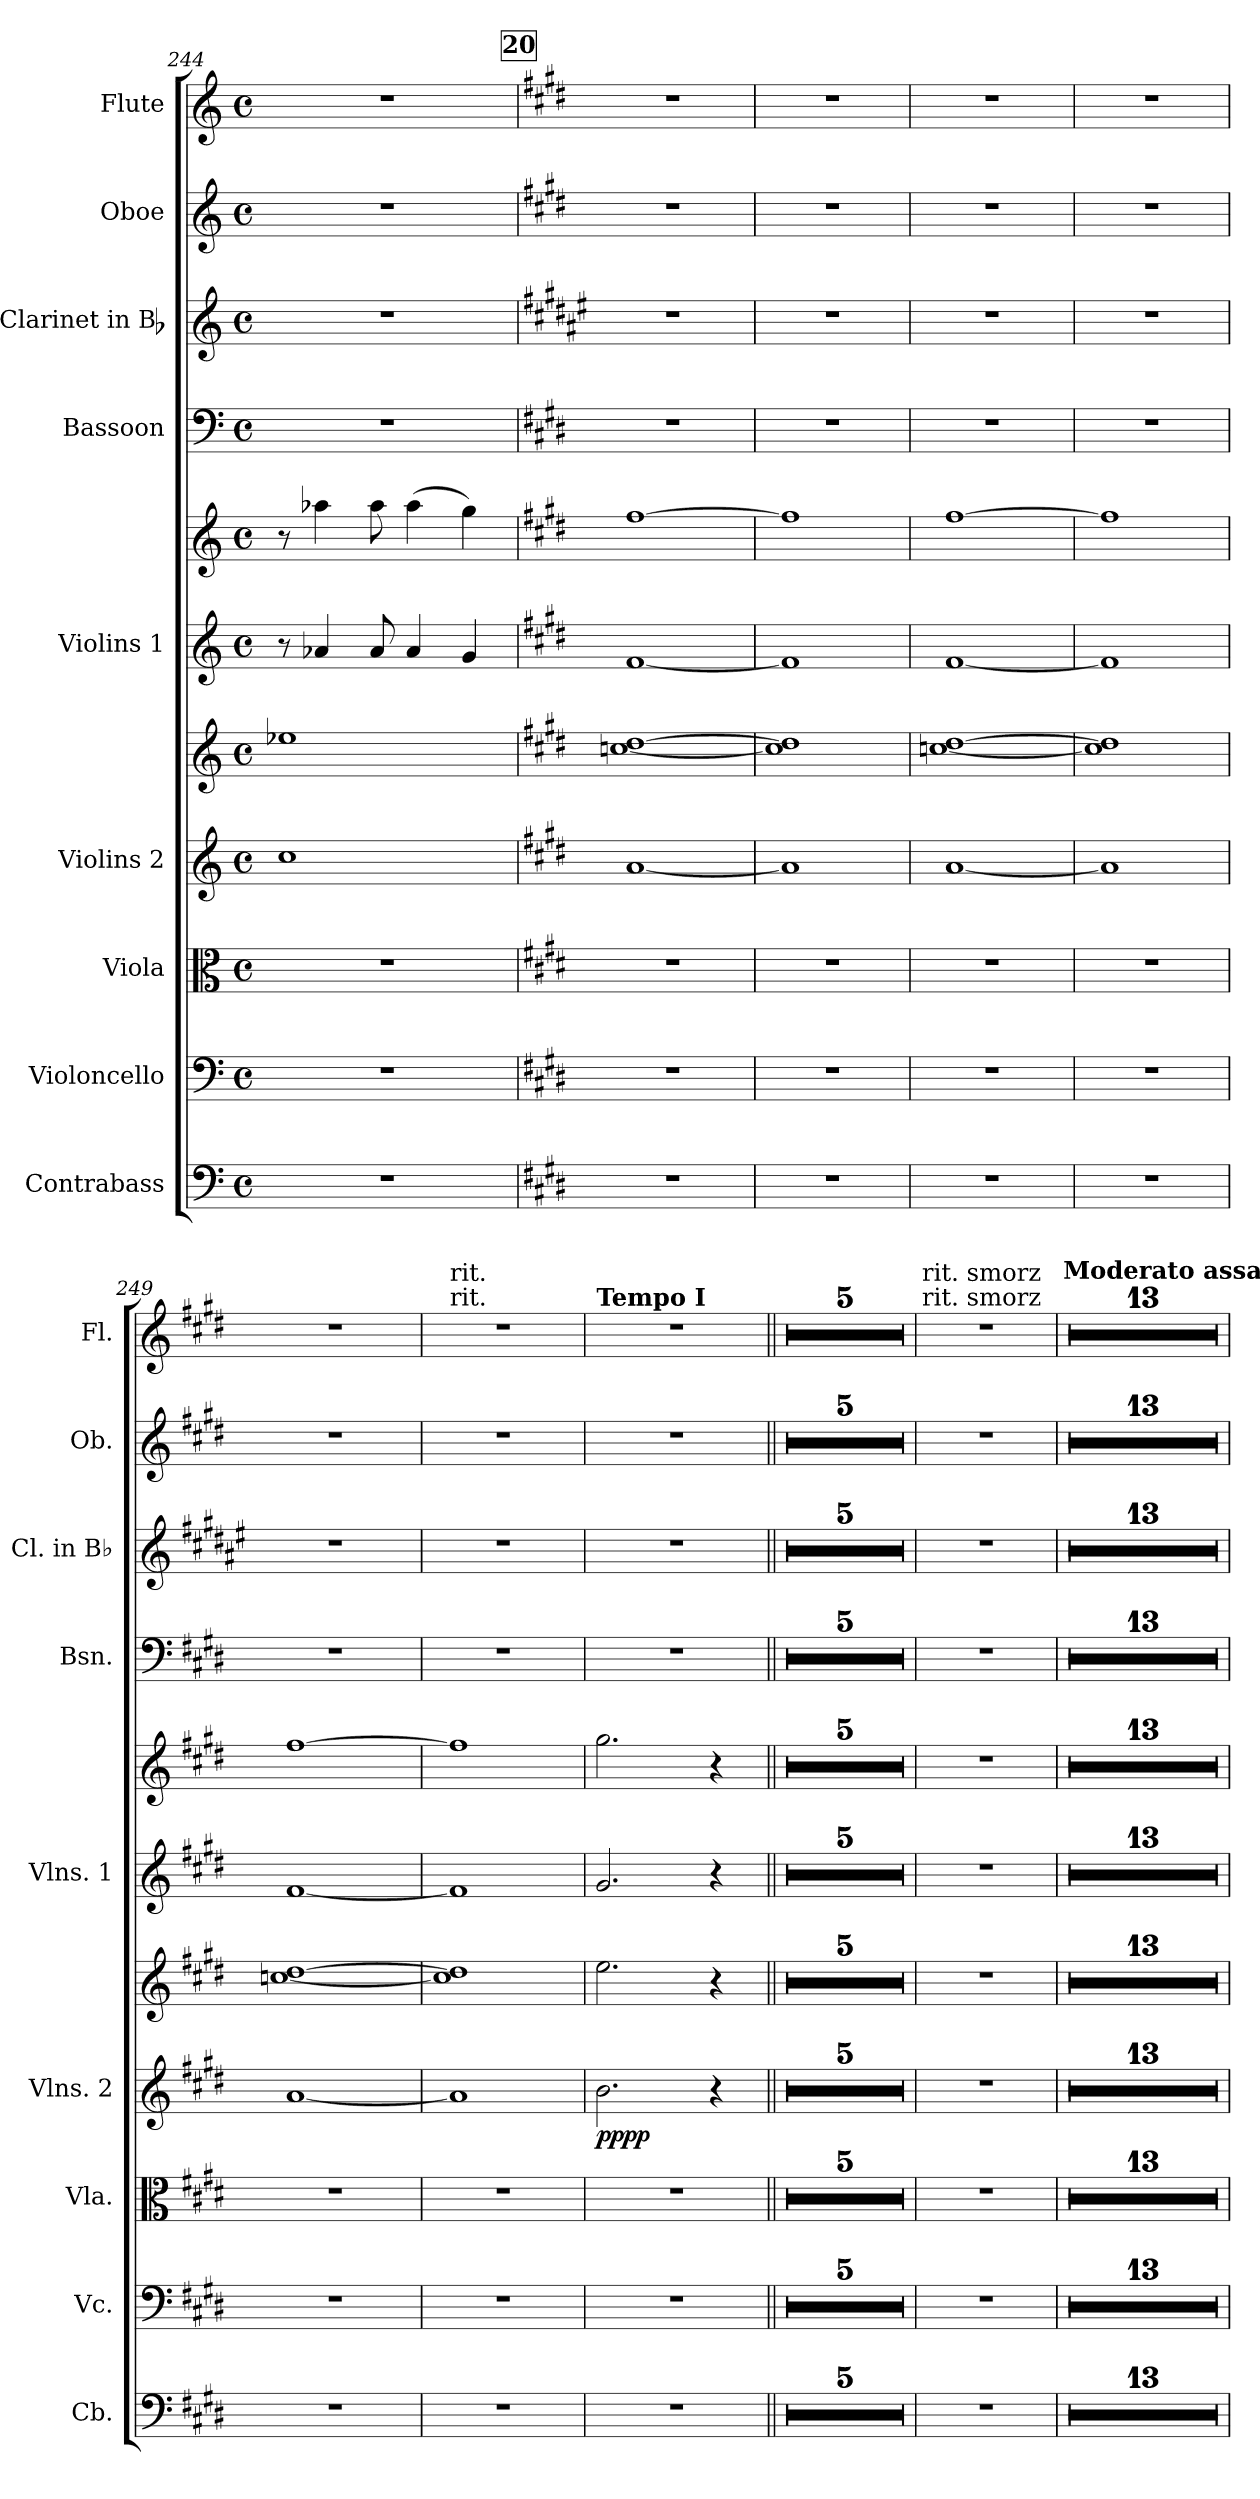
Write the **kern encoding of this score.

**kern	**kern	**kern	**kern	**kern	**dynam	**kern	**kern	**dynam	**kern	**kern	**kern	**kern
*part9	*part8	*part7	*part6	*part6	*part6	*part5	*part5	*part5	*part4	*part3	*part2	*part1
*staff11	*staff10	*staff9	*staff8	*staff7	*staff7/8	*staff6	*staff5	*staff5/6	*staff4	*staff3	*staff2	*staff1
*I"Contrabass	*I"Violoncello	*I"Viola	*I"Violins 2	*	*	*I"Violins 1	*	*	*I"Bassoon	*I"Clarinet in Bb	*I"Oboe	*I"Flute
*I'Cb.	*I'Vc.	*I'Vla.	*I'Vlns. 2	*	*	*I'Vlns. 1	*	*	*I'Bsn.	*I'Cl. in Bb	*I'Ob.	*I'Fl.
*clefF4	*clefF4	*clefC3	*clefG2	*clefG2	*	*clefG2	*clefG2	*	*clefF4	*clefG2	*clefG2	*clefG2
*ITrd7c12	*	*	*	*	*	*	*	*	*	*ITrd1c2	*	*
*k[]	*k[]	*k[]	*k[]	*k[]	*	*k[]	*k[]	*	*k[]	*k[b-e-]	*k[]	*k[]
*M4/4	*M4/4	*M4/4	*M4/4	*M4/4	*	*M4/4	*M4/4	*	*M4/4	*M4/4	*M4/4	*M4/4
*met(c)	*met(c)	*met(c)	*met(c)	*met(c)	*	*met(c)	*met(c)	*	*met(c)	*met(c)	*met(c)	*met(c)
=244	=244	=244	=244	=244	=244	=244	=244	=244	=244	=244	=244	=244
1r	1r	1r	1cc	1ee-X	.	8r	8r	.	1r	1r	1r	1r
.	.	.	.	.	.	4a-X/	4aa-X\	.	.	.	.	.
.	.	.	.	.	.	8a-/	8aa-\	.	.	.	.	.
.	.	.	.	.	.	4a-/	(4aa-\	.	.	.	.	.
.	.	.	.	.	.	4g/	4gg\)	.	.	.	.	.
!!LO:REH:place=s1:a:B:fs=14:t=20
=245	=245	=245	=245	=245	=245	=245	=245	=245	=245	=245	=245	=245
*k[f#c#g#d#]	*k[f#c#g#d#]	*k[f#c#g#d#]	*k[f#c#g#d#]	*k[f#c#g#d#]	*	*k[f#c#g#d#]	*k[f#c#g#d#]	*	*k[f#c#g#d#]	*k[f#c#g#d#]	*k[f#c#g#d#]	*k[f#c#g#d#]
!	!	!	!	!	!LO:DY:b=2	!	!	!	!	!	!	!
!	!	!	!	!	!LO:DY:n=1:b	!	!	!LO:DY:b=2	!	!	!	!
!	!	!	!	!	!	!	!	!LO:DY:n=1:b	!	!	!	!
1r	1r	1r	[1a	[1ccn [1dd#	other-dynamics other-dynamics	[1f#	[1ff#	other-dynamics other-dynamics	1r	1r	1r	1r
=246	=246	=246	=246	=246	=246	=246	=246	=246	=246	=246	=246	=246
1r	1r	1r	1a]	1cc] 1dd#]	.	1f#]	1ff#]	.	1r	1r	1r	1r
=247	=247	=247	=247	=247	=247	=247	=247	=247	=247	=247	=247	=247
1r	1r	1r	[1a	[1ccn [1dd#	.	[1f#	[1ff#	.	1r	1r	1r	1r
=248	=248	=248	=248	=248	=248	=248	=248	=248	=248	=248	=248	=248
1r	1r	1r	1a]	1cc] 1dd#]	.	1f#]	1ff#]	.	1r	1r	1r	1r
=249	=249	=249	=249	=249	=249	=249	=249	=249	=249	=249	=249	=249
1r	1r	1r	[1a	[1ccn [1dd#	.	[1f#	[1ff#	.	1r	1r	1r	1r
=250	=250	=250	=250	=250	=250	=250	=250	=250	=250	=250	=250	=250
!	!	!	!	!	!	!	!	!	!	!	!	!LO:TX:a:t=rit.
!	!	!	!	!	!	!	!	!	!	!	!	!LO:TX:a:t=rit.
1r	1r	1r	1a]	1cc] 1dd#]	.	1f#]	1ff#]	.	1r	1r	1r	1r
=251	=251	=251	=251	=251	=251	=251	=251	=251	=251	=251	=251	=251
!	!	!	!	!	!	!	!	!	!	!	!	!LO:TX:a:B:t=Tempo I
!	!	!	!	!	!LO:DY:b=2	!	!	!	!	!	!	!
!	!	!	!	!	!LO:DY:n=1:b	!	!	!	!	!	!	!
1r	1r	1r	2.b\	2.ee\	pp pp	2.g#/	2.gg#\	.	1r	1r	1r	1r
.	.	.	4r	4r	.	4r	4r	.	.	.	.	.
=252||	=252||	=252||	=252||	=252||	=252||	=252||	=252||	=252||	=252||	=252||	=252||	=252||
1r	1r	1r	1r	1r	.	1r	1r	.	1r	1r	1r	1r
=253	=253	=253	=253	=253	=253	=253	=253	=253	=253	=253	=253	=253
1r	1r	1r	1r	1r	.	1r	1r	.	1r	1r	1r	1r
=254	=254	=254	=254	=254	=254	=254	=254	=254	=254	=254	=254	=254
1r	1r	1r	1r	1r	.	1r	1r	.	1r	1r	1r	1r
=255	=255	=255	=255	=255	=255	=255	=255	=255	=255	=255	=255	=255
1r	1r	1r	1r	1r	.	1r	1r	.	1r	1r	1r	1r
=256	=256	=256	=256	=256	=256	=256	=256	=256	=256	=256	=256	=256
1r	1r	1r	1r	1r	.	1r	1r	.	1r	1r	1r	1r
=257	=257	=257	=257	=257	=257	=257	=257	=257	=257	=257	=257	=257
!	!	!	!	!	!	!	!	!	!	!	!	!LO:TX:a:t=rit. smorz
!	!	!	!	!	!	!	!	!	!	!	!	!LO:TX:a:t=rit. smorz
1r	1r	1r	1r	1r	.	1r	1r	.	1r	1r	1r	1r
=258	=258	=258	=258	=258	=258	=258	=258	=258	=258	=258	=258	=258
!	!	!	!	!	!	!	!	!	!	!	!	!LO:TX:a:B:t=Moderato assai
1r	1r	1r	1r	1r	.	1r	1r	.	1r	1r	1r	1r
=259	=259	=259	=259	=259	=259	=259	=259	=259	=259	=259	=259	=259
1r	1r	1r	1r	1r	.	1r	1r	.	1r	1r	1r	1r
=260	=260	=260	=260	=260	=260	=260	=260	=260	=260	=260	=260	=260
1r	1r	1r	1r	1r	.	1r	1r	.	1r	1r	1r	1r
=261	=261	=261	=261	=261	=261	=261	=261	=261	=261	=261	=261	=261
1r	1r	1r	1r	1r	.	1r	1r	.	1r	1r	1r	1r
=262	=262	=262	=262	=262	=262	=262	=262	=262	=262	=262	=262	=262
1r	1r	1r	1r	1r	.	1r	1r	.	1r	1r	1r	1r
=263	=263	=263	=263	=263	=263	=263	=263	=263	=263	=263	=263	=263
1r	1r	1r	1r	1r	.	1r	1r	.	1r	1r	1r	1r
=264	=264	=264	=264	=264	=264	=264	=264	=264	=264	=264	=264	=264
1r	1r	1r	1r	1r	.	1r	1r	.	1r	1r	1r	1r
=265	=265	=265	=265	=265	=265	=265	=265	=265	=265	=265	=265	=265
1r	1r	1r	1r	1r	.	1r	1r	.	1r	1r	1r	1r
=266	=266	=266	=266	=266	=266	=266	=266	=266	=266	=266	=266	=266
1r	1r	1r	1r	1r	.	1r	1r	.	1r	1r	1r	1r
=267	=267	=267	=267	=267	=267	=267	=267	=267	=267	=267	=267	=267
1r	1r	1r	1r	1r	.	1r	1r	.	1r	1r	1r	1r
=268	=268	=268	=268	=268	=268	=268	=268	=268	=268	=268	=268	=268
*k[b-e-a-d-]	*k[b-e-a-d-]	*k[b-e-a-d-]	*k[b-e-a-d-]	*k[b-e-a-d-]	*	*k[b-e-a-d-]	*k[b-e-a-d-]	*	*k[b-e-a-d-]	*k[b-e-a-d-]	*k[b-e-a-d-]	*k[b-e-a-d-]
1r	1r	1r	1r	1r	.	1r	1r	.	1r	1r	1r	1r
=269	=269	=269	=269	=269	=269	=269	=269	=269	=269	=269	=269	=269
1r	1r	1r	1r	1r	.	1r	1r	.	1r	1r	1r	1r
=270	=270	=270	=270	=270	=270	=270	=270	=270	=270	=270	=270	=270
1r	1r	1r	1r	1r	.	1r	1r	.	1r	1r	1r	1r
=	=	=	=	=	=	=	=	=	=	=	=	=
*-	*-	*-	*-	*-	*-	*-	*-	*-	*-	*-	*-	*-
